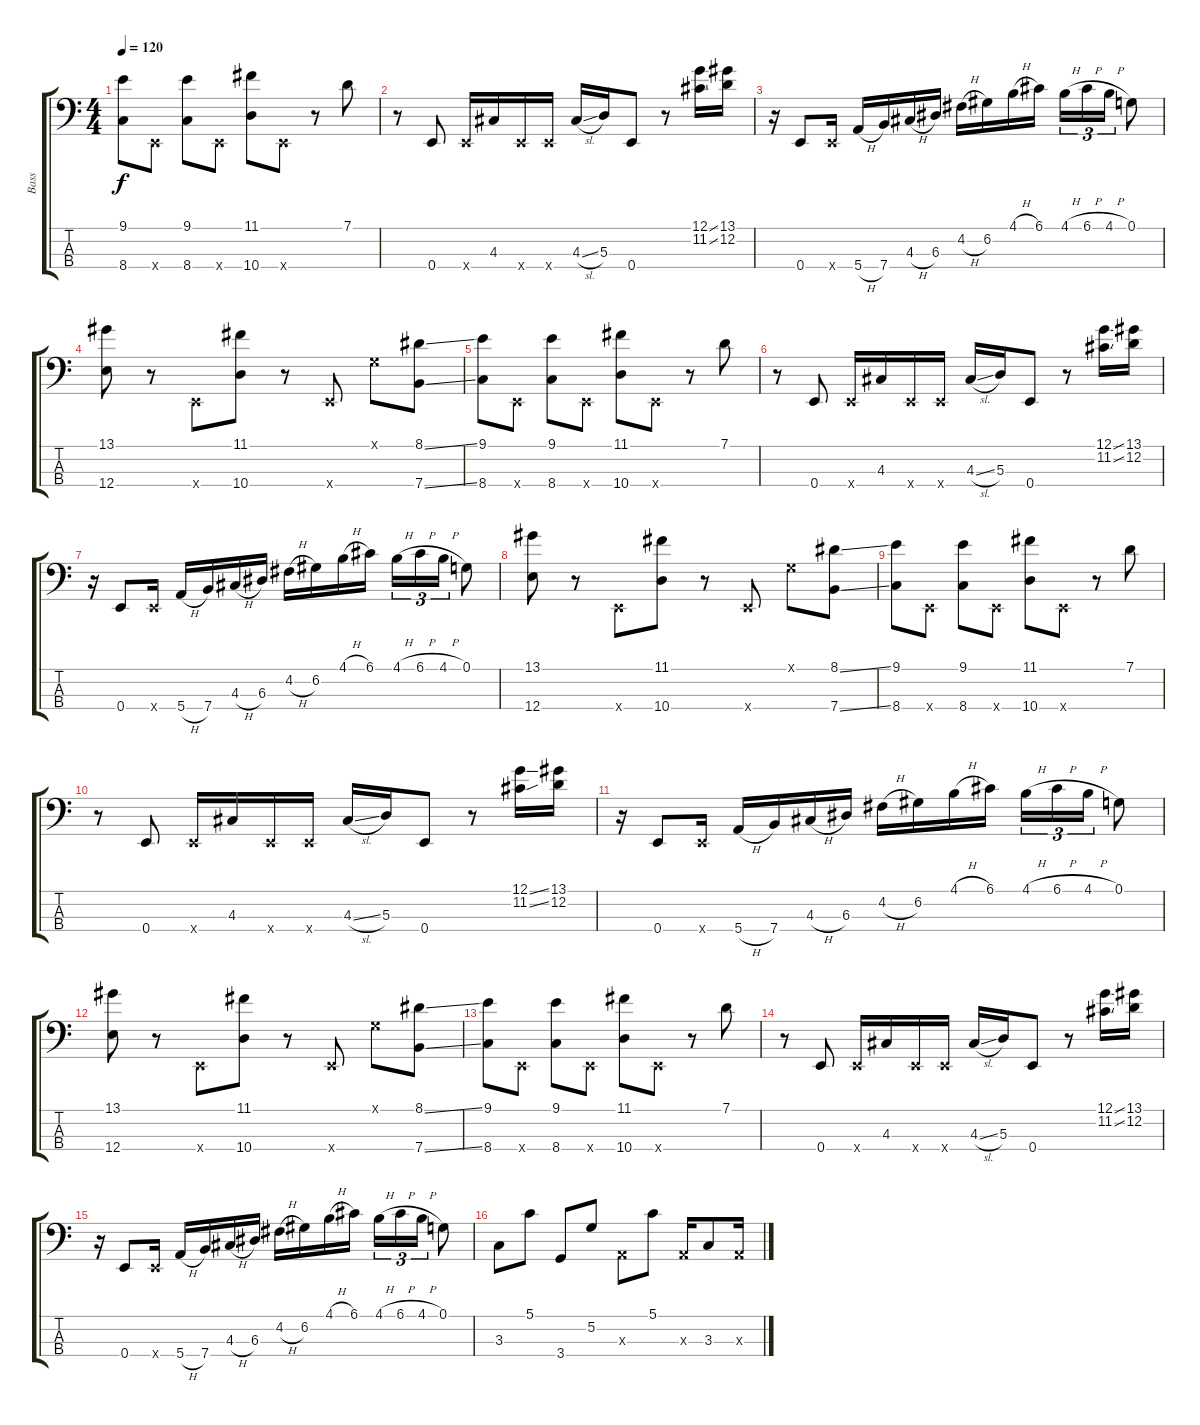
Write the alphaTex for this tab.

\track ("Bass" "Bass") {instrument slapbass1}
\staff {score tabs}
\tuning (G2 D2 A1 E1) {hide}
\ts (4 4)
\tempo 120
\clef f4
\ks c
(9.1 8.4).8{dy f} 0.4{x}.8 (9.1 8.4).8 0.4{x}.8 (11.1 10.4).8 0.4{x}.8 r.8 7.1.8 |
r.8 0.4.8 0.4{x}.16 4.3.16 0.4{x}.16 0.4{x}.16 4.3{sl}.16 5.3.16 0.4.8 r.8 (12.1{ss} 11.2{ss}).16 (13.1 12.2).16 |
r.16 0.4.8 0.4{x}.16 5.4{h}.16 7.4.16 4.3{h}.16 6.3.16 4.2{h}.16 6.2.16 4.1{h}.16 6.1.16 4.1{h}.16{tu (3 2)} 6.1{h}.16{tu (3 2)} 4.1{h}.16{tu (3 2)} 0.1.8 |
(13.1 12.4).8 r.8 0.4{x}.8 (11.1 10.4).8 r.8 0.4{x}.8 0.1{x}.8 (8.1{ss} 7.4{ss}).8 |
(9.1 8.4).8 0.4{x}.8 (9.1 8.4).8 0.4{x}.8 (11.1 10.4).8 0.4{x}.8 r.8 7.1.8 |
r.8 0.4.8 0.4{x}.16 4.3.16 0.4{x}.16 0.4{x}.16 4.3{sl}.16 5.3.16 0.4.8 r.8 (12.1{ss} 11.2{ss}).16 (13.1 12.2).16 |
r.16 0.4.8 0.4{x}.16 5.4{h}.16 7.4.16 4.3{h}.16 6.3.16 4.2{h}.16 6.2.16 4.1{h}.16 6.1.16 4.1{h}.16{tu (3 2)} 6.1{h}.16{tu (3 2)} 4.1{h}.16{tu (3 2)} 0.1.8 |
(13.1 12.4).8 r.8 0.4{x}.8 (11.1 10.4).8 r.8 0.4{x}.8 0.1{x}.8 (8.1{ss} 7.4{ss}).8 |
(9.1 8.4).8 0.4{x}.8 (9.1 8.4).8 0.4{x}.8 (11.1 10.4).8 0.4{x}.8 r.8 7.1.8 |
r.8 0.4.8 0.4{x}.16 4.3.16 0.4{x}.16 0.4{x}.16 4.3{sl}.16 5.3.16 0.4.8 r.8 (12.1{ss} 11.2{ss}).16 (13.1 12.2).16 |
r.16 0.4.8 0.4{x}.16 5.4{h}.16 7.4.16 4.3{h}.16 6.3.16 4.2{h}.16 6.2.16 4.1{h}.16 6.1.16 4.1{h}.16{tu (3 2)} 6.1{h}.16{tu (3 2)} 4.1{h}.16{tu (3 2)} 0.1.8 |
(13.1 12.4).8 r.8 0.4{x}.8 (11.1 10.4).8 r.8 0.4{x}.8 0.1{x}.8 (8.1{ss} 7.4{ss}).8 |
(9.1 8.4).8 0.4{x}.8 (9.1 8.4).8 0.4{x}.8 (11.1 10.4).8 0.4{x}.8 r.8 7.1.8 |
r.8 0.4.8 0.4{x}.16 4.3.16 0.4{x}.16 0.4{x}.16 4.3{sl}.16 5.3.16 0.4.8 r.8 (12.1{ss} 11.2{ss}).16 (13.1 12.2).16 |
r.16 0.4.8 0.4{x}.16 5.4{h}.16 7.4.16 4.3{h}.16 6.3.16 4.2{h}.16 6.2.16 4.1{h}.16 6.1.16 4.1{h}.16{tu (3 2)} 6.1{h}.16{tu (3 2)} 4.1{h}.16{tu (3 2)} 0.1.8 |
3.3.8 5.1.8 3.4.8 5.2.8 0.3{x}.8 5.1.8 0.3{x}.16 3.3.8 0.3{x}.16
